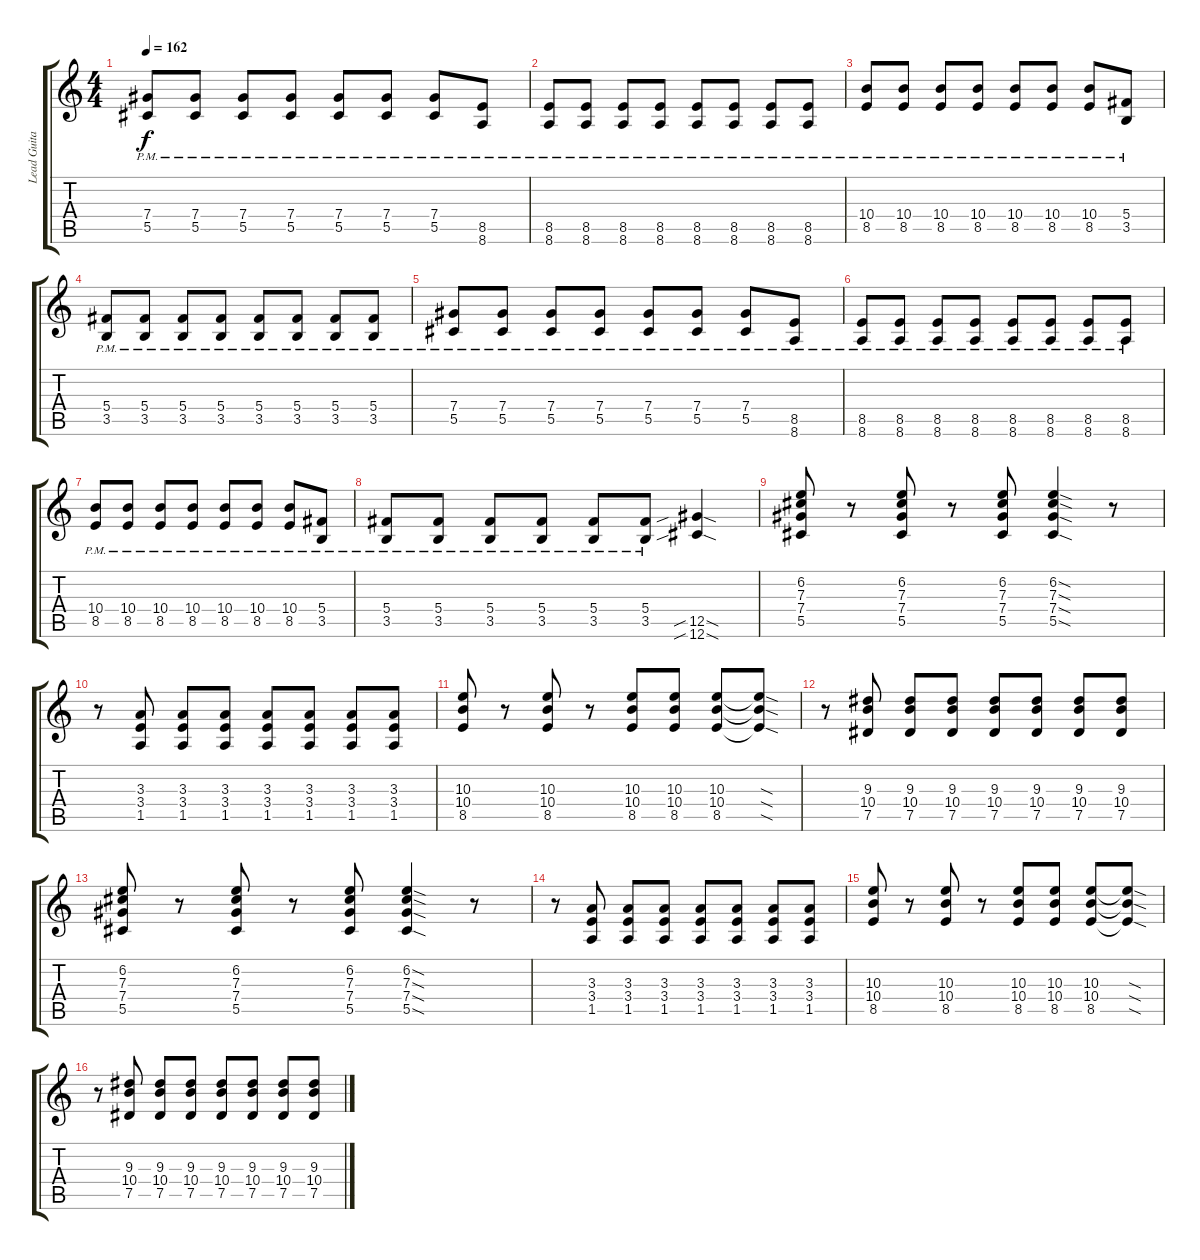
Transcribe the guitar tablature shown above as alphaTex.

\track ("Lead Guitar" "Lead Guita") {instrument distortionguitar}
\staff {score tabs}
\tuning (Eb4 Bb3 Gb3 Db3 Ab2 Db2) {hide}
\ts (4 4)
\tempo 162
\clef g2
\ks c
(7.4{pm} 5.5{pm}).8{dy f} (7.4{pm} 5.5{pm}).8 (7.4{pm} 5.5{pm}).8 (7.4{pm} 5.5{pm}).8 (7.4{pm} 5.5{pm}).8 (7.4{pm} 5.5{pm}).8 (7.4{pm} 5.5{pm}).8 (8.5{pm} 8.6{pm}).8 |
(8.5{pm} 8.6{pm}).8 (8.5{pm} 8.6{pm}).8 (8.5{pm} 8.6{pm}).8 (8.5{pm} 8.6{pm}).8 (8.5{pm} 8.6{pm}).8 (8.5{pm} 8.6{pm}).8 (8.5{pm} 8.6{pm}).8 (8.5{pm} 8.6{pm}).8 |
(10.4{pm} 8.5{pm}).8 (10.4{pm} 8.5{pm}).8 (10.4{pm} 8.5{pm}).8 (10.4{pm} 8.5{pm}).8 (10.4{pm} 8.5{pm}).8 (10.4{pm} 8.5{pm}).8 (10.4{pm} 8.5{pm}).8 (5.4{pm} 3.5{pm}).8 |
(5.4{pm} 3.5{pm}).8 (5.4{pm} 3.5{pm}).8 (5.4{pm} 3.5{pm}).8 (5.4{pm} 3.5{pm}).8 (5.4{pm} 3.5{pm}).8 (5.4{pm} 3.5{pm}).8 (5.4{pm} 3.5{pm}).8 (5.4{pm} 3.5{pm}).8 |
(7.4{pm} 5.5{pm}).8 (7.4{pm} 5.5{pm}).8 (7.4{pm} 5.5{pm}).8 (7.4{pm} 5.5{pm}).8 (7.4{pm} 5.5{pm}).8 (7.4{pm} 5.5{pm}).8 (7.4{pm} 5.5{pm}).8 (8.5{pm} 8.6{pm}).8 |
(8.5{pm} 8.6{pm}).8 (8.5{pm} 8.6{pm}).8 (8.5{pm} 8.6{pm}).8 (8.5{pm} 8.6{pm}).8 (8.5{pm} 8.6{pm}).8 (8.5{pm} 8.6{pm}).8 (8.5{pm} 8.6{pm}).8 (8.5{pm} 8.6{pm}).8 |
(10.4{pm} 8.5{pm}).8 (10.4{pm} 8.5{pm}).8 (10.4{pm} 8.5{pm}).8 (10.4{pm} 8.5{pm}).8 (10.4{pm} 8.5{pm}).8 (10.4{pm} 8.5{pm}).8 (10.4{pm} 8.5{pm}).8 (5.4{pm} 3.5{pm}).8 |
(5.4{pm} 3.5{pm}).8 (5.4{pm} 3.5{pm}).8 (5.4{pm} 3.5{pm}).8 (5.4{pm} 3.5{pm}).8 (5.4{pm} 3.5{pm}).8 (5.4{pm} 3.5{pm}).8 (12.5{sib sod} 12.6{sib sod}).4 |
(6.2 7.3 7.4 5.5).8 r.8 (6.2 7.3 7.4 5.5).8 r.8 (6.2 7.3 7.4 5.5).8 (6.2{sod} 7.3{sod} 7.4{sod} 5.5{sod}).4 r.8 |
r.8 (3.3 3.4 1.5).8 (3.3 3.4 1.5).8 (3.3 3.4 1.5).8 (3.3 3.4 1.5).8 (3.3 3.4 1.5).8 (3.3 3.4 1.5).8 (3.3 3.4 1.5).8 |
(10.3 10.4 8.5).8 r.8 (10.3 10.4 8.5).8 r.8 (10.3 10.4 8.5).8 (10.3 10.4 8.5).8 (10.3 10.4 8.5).8 (10.3{sod t} 10.4{sod t} 8.5{sod t}).8 |
r.8 (9.3 10.4 7.5).8 (9.3 10.4 7.5).8 (9.3 10.4 7.5).8 (9.3 10.4 7.5).8 (9.3 10.4 7.5).8 (9.3 10.4 7.5).8 (9.3 10.4 7.5).8 |
(6.2 7.3 7.4 5.5).8 r.8 (6.2 7.3 7.4 5.5).8 r.8 (6.2 7.3 7.4 5.5).8 (6.2{sod} 7.3{sod} 7.4{sod} 5.5{sod}).4 r.8 |
r.8 (3.3 3.4 1.5).8 (3.3 3.4 1.5).8 (3.3 3.4 1.5).8 (3.3 3.4 1.5).8 (3.3 3.4 1.5).8 (3.3 3.4 1.5).8 (3.3 3.4 1.5).8 |
(10.3 10.4 8.5).8 r.8 (10.3 10.4 8.5).8 r.8 (10.3 10.4 8.5).8 (10.3 10.4 8.5).8 (10.3 10.4 8.5).8 (10.3{sod t} 10.4{sod t} 8.5{sod t}).8 |
r.8 (9.3 10.4 7.5).8 (9.3 10.4 7.5).8 (9.3 10.4 7.5).8 (9.3 10.4 7.5).8 (9.3 10.4 7.5).8 (9.3 10.4 7.5).8 (9.3 10.4 7.5).8
